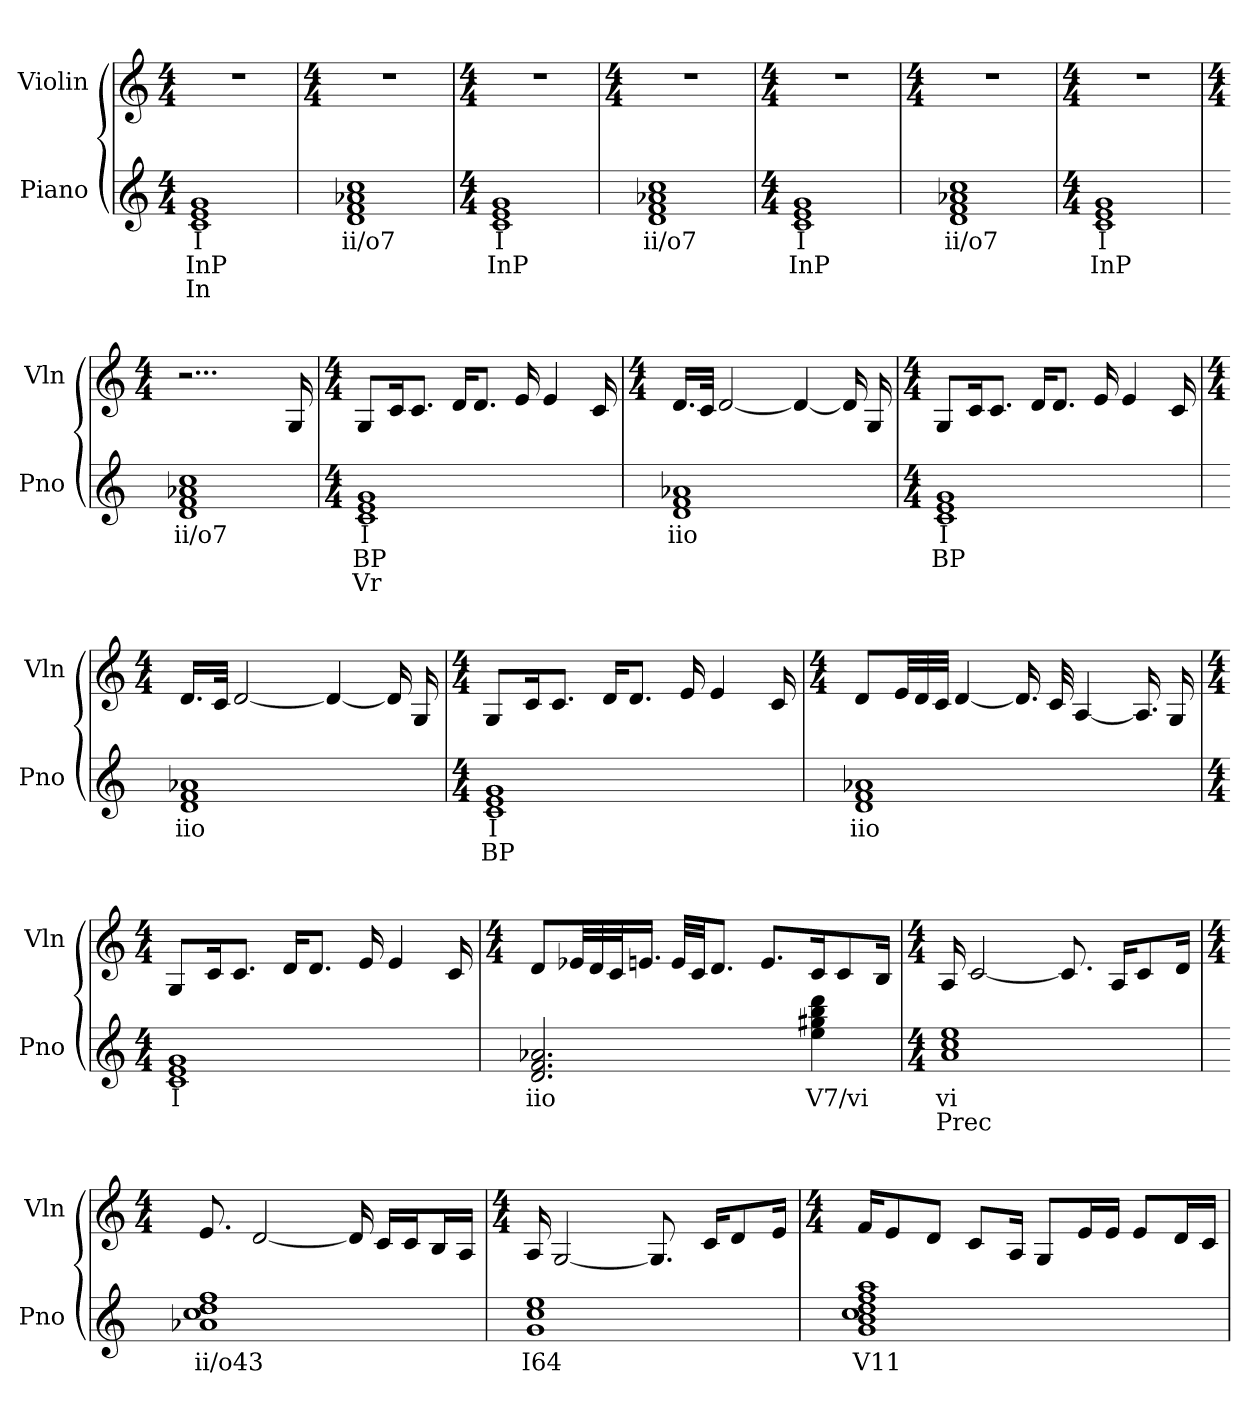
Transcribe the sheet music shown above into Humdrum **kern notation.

**kern	**text	**text	**text	**kern
*part2	*part2	*part2	*part2	*part1
*staff2	*staff2	*staff2	*staff2	*staff1
*I"Piano	*	*	*	*I"Violin
*I'Pno	*	*	*	*I'Vln
*k[]	*	*	*	*
*C:	*	*	*	*
*M4/4	*	*	*	*M4/4
=	=	=	=	=
1c 1e 1g	I	InP	In	1r
=	=	=	=	=
*k[]	*	*	*	*
*C:	*	*	*	*
*	*	*	*	*M4/4
1d 1f 1a-X 1cc	ii/o7	.	.	1r
=	=	=	=	=
*k[]	*	*	*	*
*C:	*	*	*	*
*M4/4	*	*	*	*M4/4
1c 1e 1g	I	InP	.	1r
=	=	=	=	=
*k[]	*	*	*	*
*C:	*	*	*	*
*	*	*	*	*M4/4
1d 1f 1a-X 1cc	ii/o7	.	.	1r
=	=	=	=	=
*k[]	*	*	*	*
*C:	*	*	*	*
*M4/4	*	*	*	*M4/4
1c 1e 1g	I	InP	.	1r
=	=	=	=	=
*k[]	*	*	*	*
*C:	*	*	*	*
*	*	*	*	*M4/4
1d 1f 1a-X 1cc	ii/o7	.	.	1r
=	=	=	=	=
*k[]	*	*	*	*
*C:	*	*	*	*
*M4/4	*	*	*	*M4/4
1c 1e 1g	I	InP	.	1r
=	=	=	=	=
*k[]	*	*	*	*
*C:	*	*	*	*
*	*	*	*	*M4/4
1d 1f 1a-X 1cc	ii/o7	.	.	2...r
.	.	.	.	16G
=	=	=	=	=
*k[]	*	*	*	*
*C:	*	*	*	*
*M4/4	*	*	*	*M4/4
1c 1e 1g	I	BP	Vr	8GL
.	.	.	.	16cK
.	.	.	.	8.cJ
.	.	.	.	16dKL
.	.	.	.	8.dJ
.	.	.	.	16e
.	.	.	.	4e
.	.	.	.	16c
=	=	=	=	=
*k[]	*	*	*	*
*C:	*	*	*	*
*	*	*	*	*M4/4
1d 1f 1a-X	iio	.	.	16.dLL
.	.	.	.	32cJJk
.	.	.	.	[2d
.	.	.	.	4d_
.	.	.	.	16d]
.	.	.	.	16G
=	=	=	=	=
*k[]	*	*	*	*
*C:	*	*	*	*
*M4/4	*	*	*	*M4/4
1c 1e 1g	I	BP	.	8GL
.	.	.	.	16cK
.	.	.	.	8.cJ
.	.	.	.	16dKL
.	.	.	.	8.dJ
.	.	.	.	16e
.	.	.	.	4e
.	.	.	.	16c
=	=	=	=	=
*k[]	*	*	*	*
*C:	*	*	*	*
*	*	*	*	*M4/4
1d 1f 1a-X	iio	.	.	16.dLL
.	.	.	.	32cJJk
.	.	.	.	[2d
.	.	.	.	4d_
.	.	.	.	16d]
.	.	.	.	16G
=	=	=	=	=
*k[]	*	*	*	*
*C:	*	*	*	*
*M4/4	*	*	*	*M4/4
1c 1e 1g	I	BP	.	8GL
.	.	.	.	16cK
.	.	.	.	8.cJ
.	.	.	.	16dKL
.	.	.	.	8.dJ
.	.	.	.	16e
.	.	.	.	4e
.	.	.	.	16c
=	=	=	=	=
*k[]	*	*	*	*
*C:	*	*	*	*
*	*	*	*	*M4/4
1d 1f 1a-X	iio	.	.	8dL
.	.	.	.	32eLL
.	.	.	.	32d
.	.	.	.	32cJJJ
.	.	.	.	[4d
.	.	.	.	16.d]
.	.	.	.	32c
.	.	.	.	[4A
.	.	.	.	16.A]
.	.	.	.	16G
=	=	=	=	=
*k[]	*	*	*	*
*C:	*	*	*	*
*M4/4	*	*	*	*M4/4
1c 1e 1g	I	.	.	8GL
.	.	.	.	16cK
.	.	.	.	8.cJ
.	.	.	.	16dKL
.	.	.	.	8.dJ
.	.	.	.	16e
.	.	.	.	4e
.	.	.	.	16c
=	=	=	=	=
*k[]	*	*	*	*
*C:	*	*	*	*
*	*	*	*	*M4/4
2.d 2.f 2.a-X	iio	.	.	8dL
.	.	.	.	32e-XLL
.	.	.	.	32d
.	.	.	.	32cJ
.	.	.	.	16.enJJ
.	.	.	.	32eLLL
.	.	.	.	32cJJ
.	.	.	.	8.dJ
.	.	.	.	8.eL
4ee 4gg#X 4bb 4ddd	V7/vi	.	.	16cK
.	.	.	.	8c
.	.	.	.	16BJk
=	=	=	=	=
*k[]	*	*	*	*
*C:	*	*	*	*
*M4/4	*	*	*	*M4/4
1a 1cc 1ee	vi	Prec	.	16A
.	.	.	.	[2c
.	.	.	.	8.c]
.	.	.	.	16AKL
.	.	.	.	8c
.	.	.	.	16dJk
=	=	=	=	=
*k[]	*	*	*	*
*C:	*	*	*	*
*	*	*	*	*M4/4
1a-X 1cc 1dd 1ff	ii/o43	.	.	8.e
.	.	.	.	[2d
.	.	.	.	16d]
.	.	.	.	16cLL
.	.	.	.	16cJ
.	.	.	.	16BL
.	.	.	.	16AJJ
=	=	=	=	=
*k[]	*	*	*	*
*C:	*	*	*	*
*	*	*	*	*M4/4
1g 1cc 1ee	I64	.	.	16A
.	.	.	.	[2G
.	.	.	.	8.G]
.	.	.	.	16cKL
.	.	.	.	8d
.	.	.	.	16eJk
=	=	=	=	=
*k[]	*	*	*	*
*C:	*	*	*	*
*	*	*	*	*M4/4
1g 1b 1dd 1ff 1aa 1cc	V11	.	.	16fKL
.	.	.	.	8e
.	.	.	.	8dJ
.	.	.	.	8cL
.	.	.	.	16AJk
.	.	.	.	8GL
.	.	.	.	16eL
.	.	.	.	16eJJ
.	.	.	.	8eL
.	.	.	.	16dL
.	.	.	.	16cJJ
=	=	=	=	=
*-	*-	*-	*-	*-
